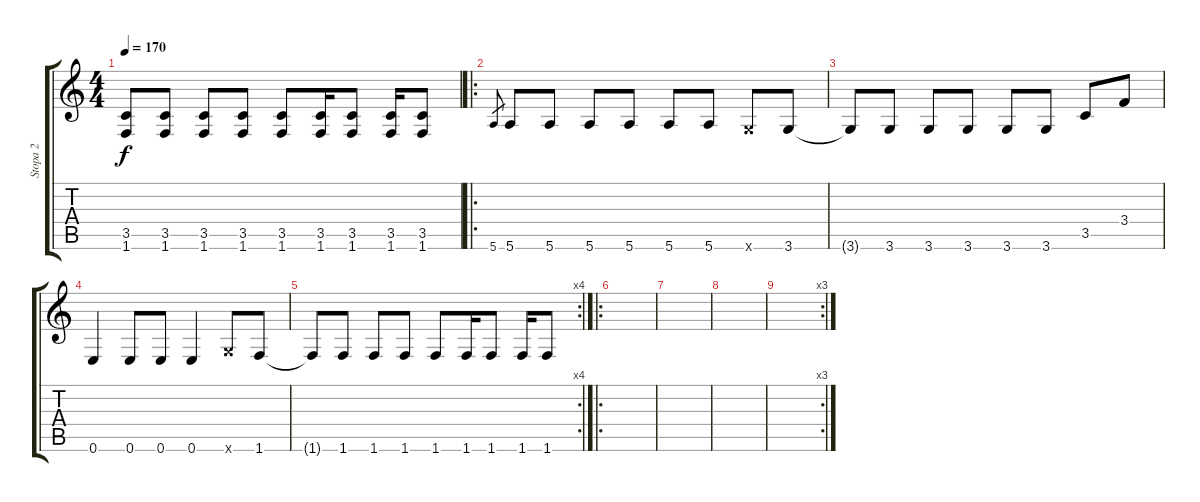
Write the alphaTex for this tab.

\track ("Stopa 2" "Stopa 2") {instrument electricguitarclean}
\staff {score tabs}
\tuning (E4 B3 G3 D3 A2 E2) {hide}
\ts (4 4)
\tempo 170
\clef g2
\ks c
(3.5{t} 1.6{t}).8{dy f} (3.5 1.6).8 (3.5 1.6).8 (3.5 1.6).8 (3.5 1.6).8 (3.5 1.6).16 (3.5 1.6).8 (3.5 1.6).16 (3.5 1.6).8 |
\ro
5.6.8{gr} 5.6.8{instrument distortionguitar} 5.6.8 5.6.8 5.6.8 5.6.8 5.6.8 3.6{x}.8 3.6.8 |
3.6{t}.8 3.6.8 3.6.8 3.6.8 3.6.8 3.6.8 3.5.8 3.4.8 |
0.6.4 0.6.8 0.6.8 0.6.4 3.6{x}.8 1.6.8 |
\rc 4
1.6{t}.8 1.6.8 1.6.8 1.6.8 1.6.8 1.6.16 1.6.8 1.6.16 1.6.8 |
\ro
|
|
|
\rc 3
